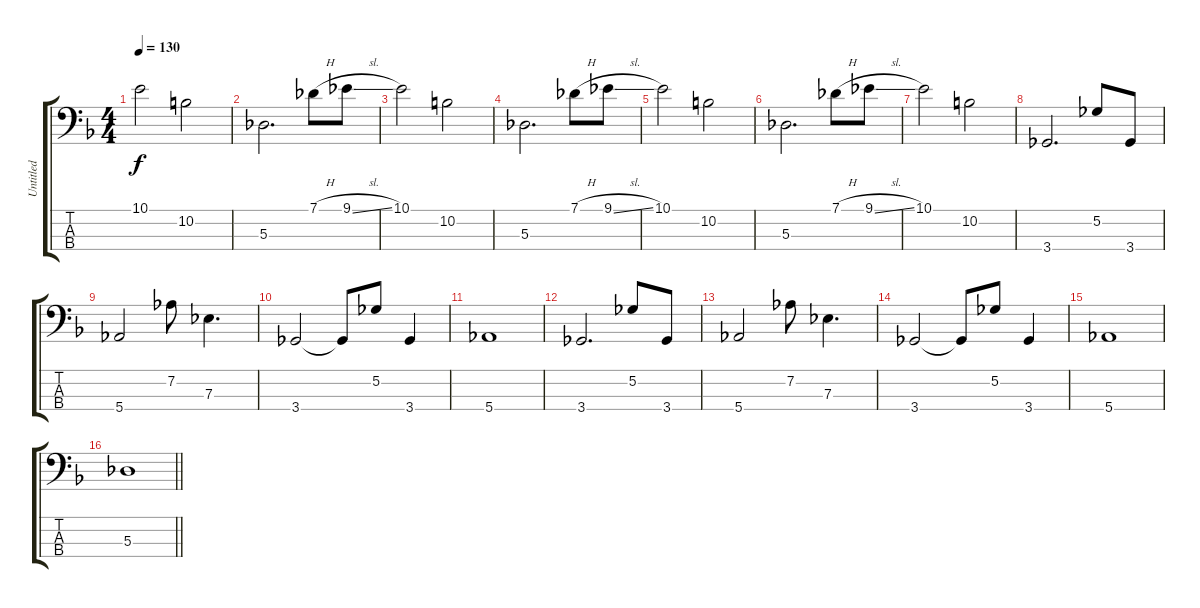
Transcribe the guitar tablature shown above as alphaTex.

\track ("Untitled" "Untitled") {instrument electricbassfinger}
\staff {score tabs}
\tuning (Gb2 Db2 Ab1 Eb1) {hide}
\ts (4 4)
\tempo 130
\clef f4
\ks f
10.1.2{dy f} 10.2.2 |
5.3.2{d} 7.1{h}.8 9.1{sl}.8 |
10.1.2 10.2.2 |
5.3.2{d} 7.1{h}.8 9.1{sl}.8 |
10.1.2 10.2.2 |
5.3.2{d} 7.1{h}.8 9.1{sl}.8 |
10.1.2 10.2.2 |
3.4.2{d} 5.2.8 3.4.8 |
5.4.2 7.2.8 7.3.4{d} |
3.4.2 3.4{t}.8 5.2.8 3.4.4 |
5.4.1 |
3.4.2{d} 5.2.8 3.4.8 |
5.4.2 7.2.8 7.3.4{d} |
3.4.2 3.4{t}.8 5.2.8 3.4.4 |
5.4.1 |
\barLineRight lightlight
5.3.1
